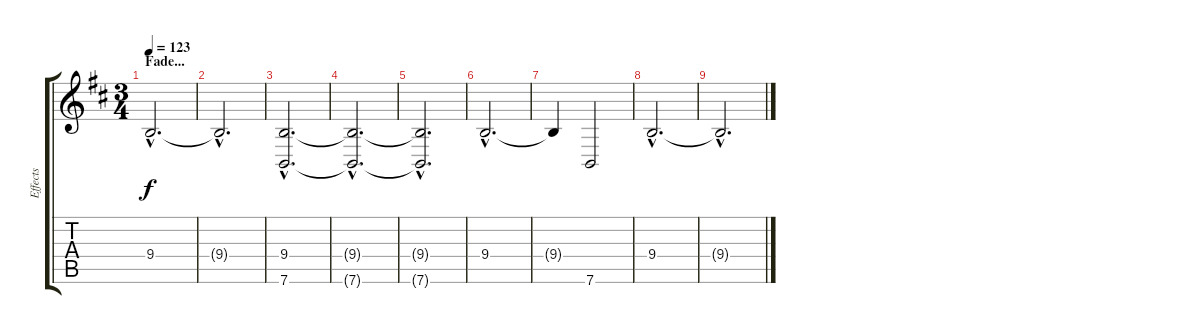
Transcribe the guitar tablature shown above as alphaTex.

\track ("Effects" "Effects") {instrument lead2sawtooth}
\staff {score tabs}
\tuning (E4 B3 G3 D3 A2 E2) {hide}
\ts (3 4)
\section ("" "Fade...")
\tempo 123
\clef g2
\ks d
9.4{hac}.2{d dy f volume 7 instrument lead2sawtooth} |
9.4{hac t}.2{d} |
(9.4{hac} 7.6{hac}).2{d} |
(9.4{hac t} 7.6{hac t}).2{d} |
(9.4{hac t} 7.6{hac t}).2{d} |
9.4{hac}.2{d} |
9.4{t}.4 7.6.2 |
9.4{hac}.2{d} |
9.4{hac t}.2{d}
